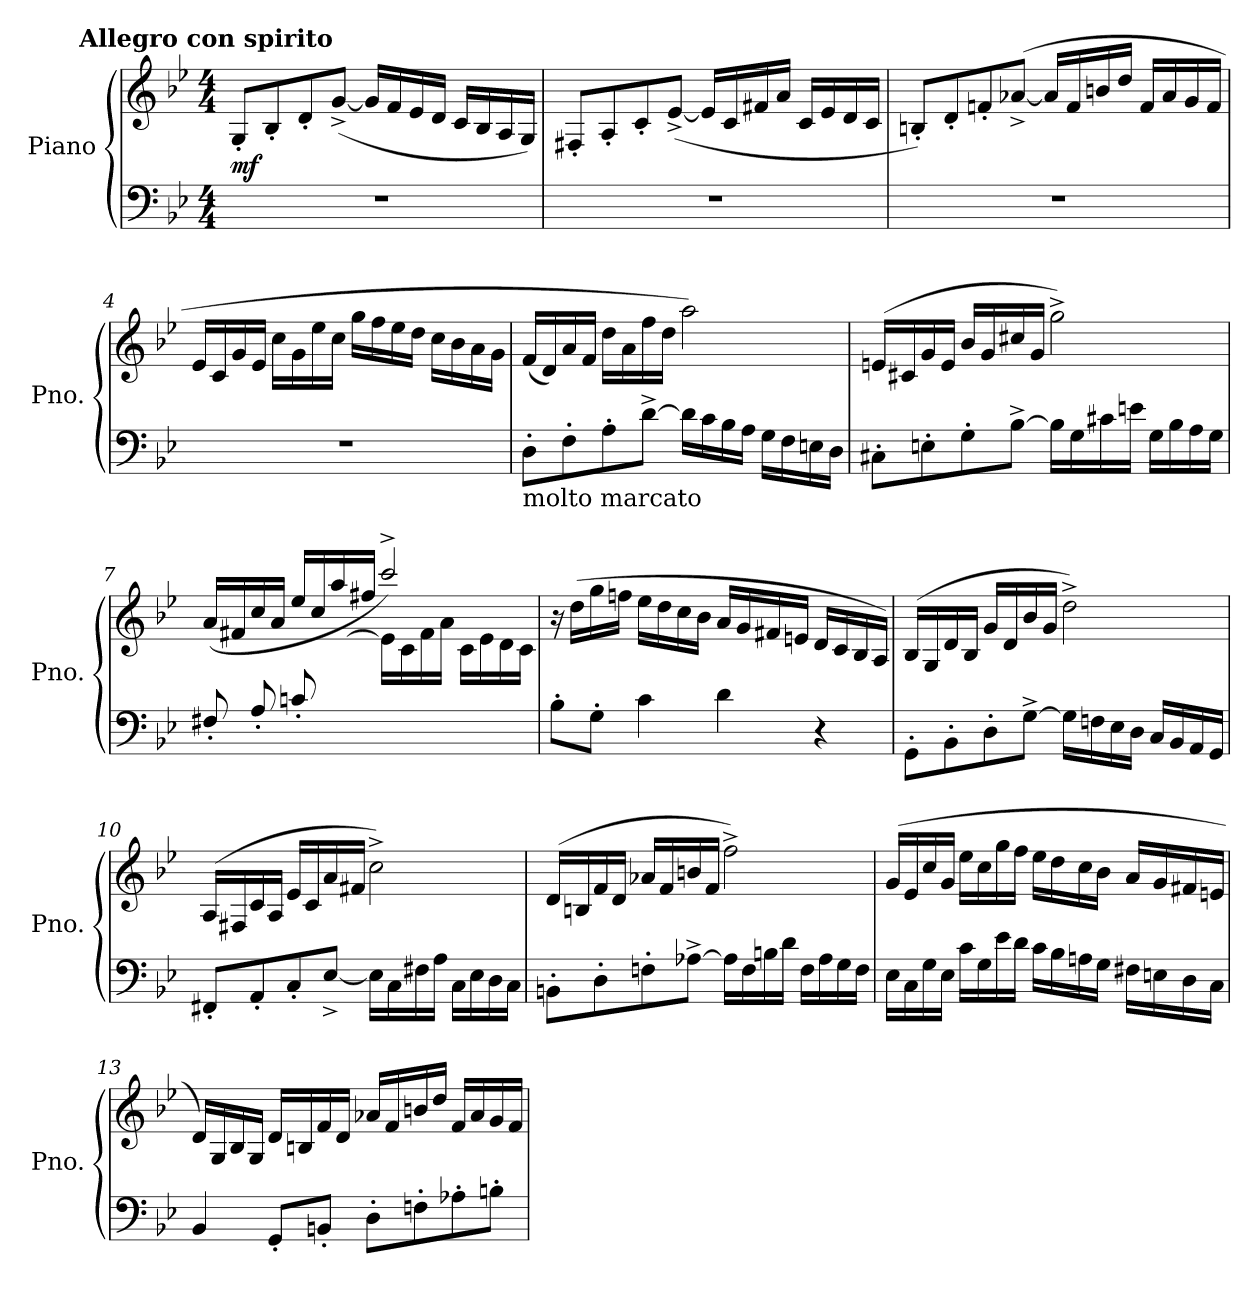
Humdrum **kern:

**kern	**kern	**dynam
*part1	*part1	*part1
*staff2	*staff1	*staff1/2
*I"Piano	*	*
*I'Pno.	*	*
*clefF4	*clefG2	*
*k[b-e-]	*k[b-e-]	*
*M4/4	*M4/4	*
*MM95	*MM95	*
!!LO:REH:place=s1:a:B:enc=none:fs=10:t=Allegro con spirito
=1	=1	=1
!	!	!LO:DY:b
1r	8G'/L	mf
.	8B-'/	.
.	8d'/	.
.	([8g^/J	.
.	16g/LL]	.
.	16f/	.
.	16e-/	.
.	16d/JJ	.
.	16c/LL	.
.	16B-/	.
.	16A/	.
.	16G/JJ)	.
=2	=2	=2
1r	8F#X'/L	.
.	8A'/	.
.	8c'/	.
.	([8e-^/J	.
.	16e-/LL]	.
.	16c/	.
.	16f#X/	.
.	16a/JJ	.
.	16c/LL	.
.	16e-/	.
.	16d/	.
.	16c/JJ	.
=3	=3	=3
1r	8Bn'/L)	.
.	8d'/	.
.	8fn'/	.
.	([8a-X^/J	.
.	16a-/LL]	.
.	16f/	.
.	16bn/	.
.	16dd/JJ	.
.	16f/LL	.
.	16a-/	.
.	16g/	.
.	16f/JJ	.
!!LO:LB:g=z
=4	=4	=4
1r	16e-/LL	.
.	16c/	.
.	16g/	.
.	16e-/JJ	.
.	16cc\LL	.
.	16g\	.
.	16ee-\	.
.	16cc\JJ	.
.	16gg\LL	.
.	16ff\	.
.	16ee-\	.
.	16dd\JJ	.
.	16cc\LL	.
.	16b-\	.
.	16a\	.
.	16g\JJ	.
=5	=5	=5
!LO:TX:b:t=molto marcato	!	!
8D'\L	(16f/LL	.
.	16d/)	.
8F'\	16a/	.
.	16f/JJ	.
8A'\	16dd\LL	.
.	16a\	.
[8d^\J	16ff\	.
.	16dd\JJ	.
16d\LL]	2aa\)	.
16c\	.	.
16B-\	.	.
16A\JJ	.	.
16G\LL	.	.
16F\	.	.
16En\	.	.
16D\JJ	.	.
!!LO:LB:g=z
=6	=6	=6
8C#X'\L	(16en/LL	.
.	16c#X/	.
8En'\	16g/	.
.	16e/JJ	.
8G'\	16b-/LL	.
.	16g/	.
[8B-^\J	16cc#X/	.
.	16g/JJ	.
16B-\LL]	2gg^\)	.
16G\	.	.
16c#X\	.	.
16en\JJ	.	.
16G\LL	.	.
16B-\	.	.
16A\	.	.
16G\JJ	.	.
=7	=7	=7
*	*^	*
*	*	*^	*
8F#X'/L	(16a/LL	2ryy	4.ryy	.
.	16f#X/	.	.	.
8A'/	16cc/	.	.	.
.	16a/JJ	.	.	.
8cn'/	16ee-/LL	.	.	.
.	16cc/	.	.	.
8ryy	16aa/	.	([8e-^\J	.
.	16ff#X/JJ	.	.	.
2ryy	2ccc^/)	16e-\LL]	2ryy	.
.	.	16c\	.	.
.	.	16f#\	.	.
.	.	16a\JJ	.	.
.	.	16c\LL	.	.
.	.	16e-\	.	.
.	.	16d\	.	.
.	.	16c\JJ	.	.
*	*v	*v	*v	*
!!LO:LB:g=z
=8	=8	=8
8B-'\L)	16r	.
.	(16dd\LL	.
8G'\J	16gg\	.
.	16ffn\JJ	.
4c\	16ee-\LL	.
.	16dd\	.
.	16cc\	.
.	16b-\JJ	.
4d\	16a/LL	.
.	16g/	.
.	16f#X/	.
.	16en/JJ	.
4r	16d/LL	.
.	16c/	.
.	16B-/	.
.	16A/JJ)	.
=9	=9	=9
8GG'\L	(16B-/LL	.
.	16G/	.
8BB-'\	16d/	.
.	16B-/JJ	.
8D'\	16g/LL	.
.	16d/	.
[8G^\J	16b-/	.
.	16g/JJ	.
16G\LL]	2dd^\)	.
16Fn\	.	.
16E-\	.	.
16D\JJ	.	.
16C/LL	.	.
16BB-/	.	.
16AA/	.	.
16GG/JJ	.	.
!!LO:LB:g=z
=10	=10	=10
8FF#X'/L	(16A/LL	.
.	16F#X/	.
8AA'/	16c/	.
.	16A/JJ	.
8C'/	16e-/LL	.
.	16c/	.
[8E-^/J	16a/	.
.	16f#X/JJ	.
16E-\LL]	2cc^\)	.
16C\	.	.
16F#X\	.	.
16A\JJ	.	.
16C\LL	.	.
16E-\	.	.
16D\	.	.
16C\JJ	.	.
=11	=11	=11
8BBn'\L	(16d/LL	.
.	16Bn/	.
8D'\	16f/	.
.	16d/JJ	.
8Fn'\	16a-X/LL	.
.	16f/	.
[8A-X^\J	16bn/	.
.	16f/JJ	.
16A-\LL]	2ff^\)	.
16F\	.	.
16Bn\	.	.
16d\JJ	.	.
16F\LL	.	.
16A-\	.	.
16G\	.	.
16F\JJ	.	.
!!LO:PB:g=z
=12	=12	=12
16E-\LL	(16g/LL	.
16C\	16e-/	.
16G\	16cc/	.
16E-\JJ	16g/JJ	.
16c\LL	16ee-\LL	.
16G\	16cc\	.
16e-\	16gg\	.
16d\JJ	16ff\JJ	.
16c\LL	16ee-\LL	.
16B-\	16dd\	.
16An\	16cc\	.
16G\JJ	16b-\JJ	.
16F#X\LL	16a/LL	.
16En\	16g/	.
16D\	16f#X/	.
16C\JJ	16en/JJ	.
=13	=13	=13
4BB-/	16d/LL)	.
.	16G/	.
.	16B-/	.
.	16G/JJ	.
8GG'/L	16d/LL	.
.	16Bn/	.
8BBn'/J	16f/	.
.	16d/JJ	.
8D'\L	16a-X/LL	.
.	16f/	.
8Fn'\	16bn/	.
.	16dd/JJ	.
8A-X'\	16f/LL	.
.	16a-/	.
8Bn'\J	16g/	.
.	16f/JJ	.
=	=	=
*-	*-	*-
